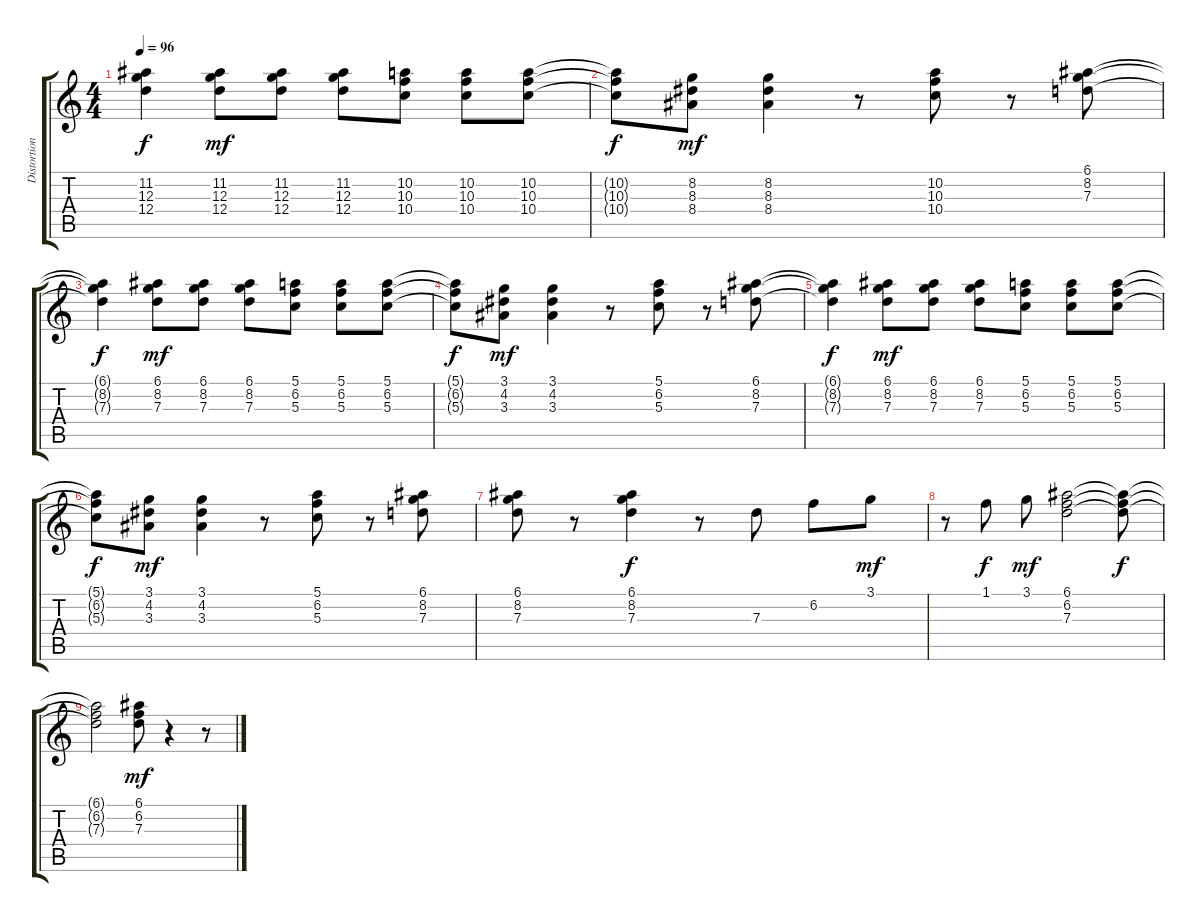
\track ("Distortion guitar" "Distortion") {instrument distortionguitar}
\staff {score tabs}
\tuning (E4 B3 G3 D3 A2 E2) {hide}
\ts (4 4)
\tempo 96
\clef g2
\ks c
(11.2{t} 12.3{t} 12.4{t}).4{dy f} (11.2 12.3 12.4).8{dy mf} (11.2 12.3 12.4).8 (11.2 12.3 12.4).8 (10.2 10.3 10.4).8 (10.2 10.3 10.4).8 (10.2 10.3 10.4).8 |
(10.2{t} 10.3{t} 10.4{t}).8{dy f} (8.2 8.3 8.4).8{dy mf} (8.2 8.3 8.4).4 r.8 (10.2 10.3 10.4).8 r.8 (6.1 8.2 7.3).8 |
(6.1{t} 8.2{t} 7.3{t}).4{dy f} (6.1 8.2 7.3).8{dy mf} (6.1 8.2 7.3).8 (6.1 8.2 7.3).8 (5.1 6.2 5.3).8 (5.1 6.2 5.3).8 (5.1 6.2 5.3).8 |
(5.1{t} 6.2{t} 5.3{t}).8{dy f} (3.1 4.2 3.3).8{dy mf} (3.1 4.2 3.3).4 r.8 (5.1 6.2 5.3).8 r.8 (6.1 8.2 7.3).8 |
(6.1{t} 8.2{t} 7.3{t}).4{dy f} (6.1 8.2 7.3).8{dy mf} (6.1 8.2 7.3).8 (6.1 8.2 7.3).8 (5.1 6.2 5.3).8 (5.1 6.2 5.3).8 (5.1 6.2 5.3).8 |
(5.1{t} 6.2{t} 5.3{t}).8{dy f} (3.1 4.2 3.3).8{dy mf} (3.1 4.2 3.3).4 r.8 (5.1 6.2 5.3).8 r.8 (6.1 8.2 7.3).8 |
(6.1 8.2 7.3).8 r.8 (6.1 8.2 7.3).4{dy f} r.8 7.3.8 6.2.8 3.1.8{dy mf} |
r.8 1.1.8{dy f} 3.1.8{dy mf} (6.1 6.2 7.3).2 (6.1{t} 6.2{t} 7.3{t}).8{dy f} |
(6.1{t} 6.2{t} 7.3{t}).2 (6.1 6.2 7.3).8{dy mf} r.4 r.8
